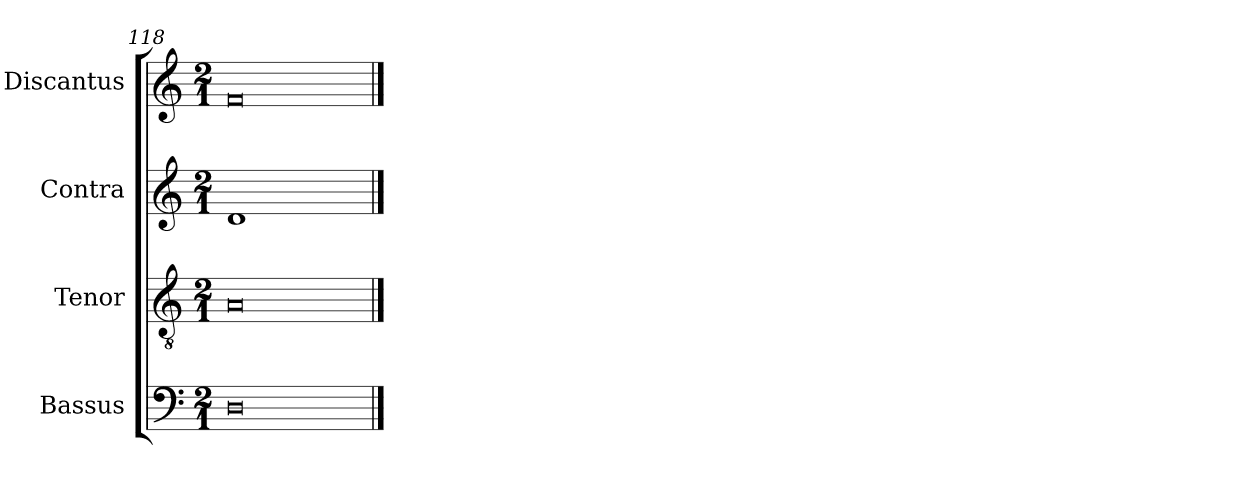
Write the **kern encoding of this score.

**kern	**kern	**kern	**kern
*part4	*part3	*part2	*part1
*staff4	*staff3	*staff2	*staff1
*I"Bassus	*I"Tenor	*I"Contra	*I"Discantus
*I'B	*I'T	*I'C	*I'D
*clefF4	*clefGv2	*clefG2	*clefG2
*k[]	*k[]	*k[]	*k[]
*M2/1	*M2/1	*M2/1	*M2/1
=118	=118	=118	=118
!	!	!LO:N:vis=1	!
0D	0A	0d	0f
==	==	==	==
*-	*-	*-	*-
